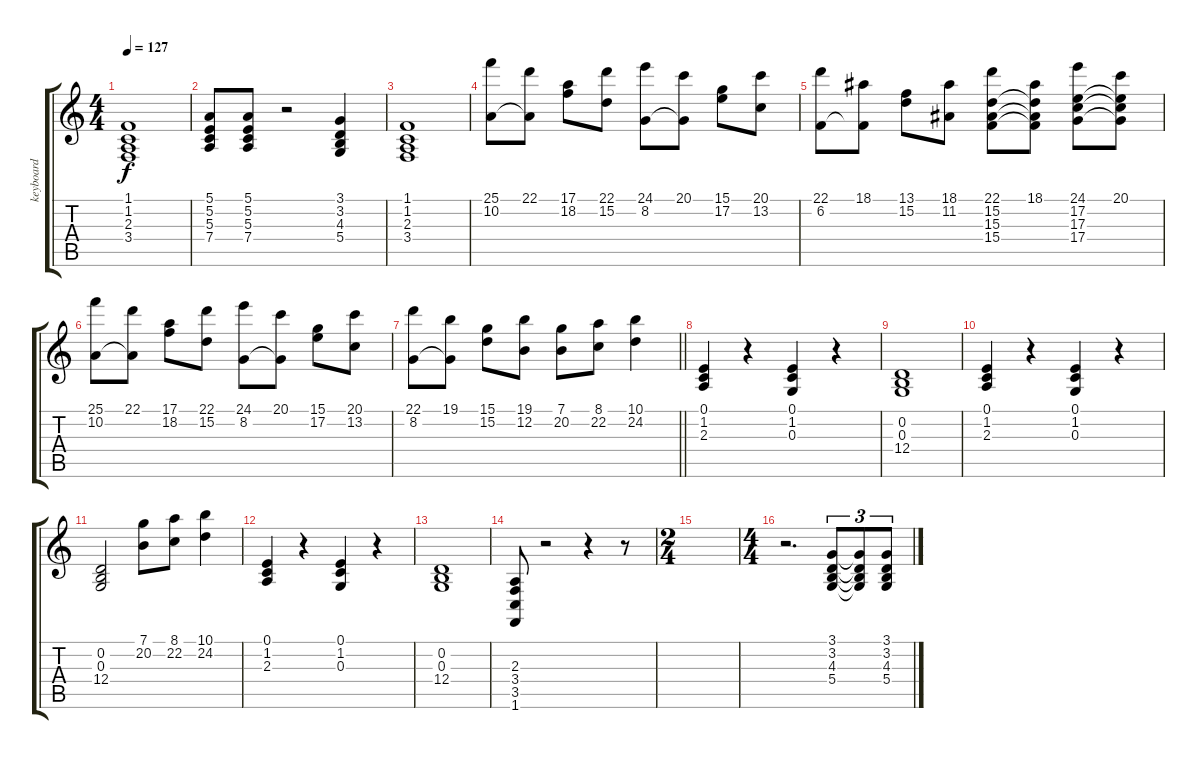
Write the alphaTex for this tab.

\track ("keyboard" "keyboard") {instrument acousticgrandpiano}
\staff {score tabs}
\tuning (E4 B3 G3 D3 A2 E2) {hide}
\ts (4 4)
\tempo 127
\clef g2
\ks c
(1.1 1.2 2.3 3.4).1{dy f} |
(5.1 5.2 5.3 7.4).8 (5.1 5.2 5.3 7.4).8 r.2 (3.1 3.2 4.3 5.4).4 |
(1.1 1.2 2.3 3.4).1 |
(25.1 10.2).8 (22.1 10.2{t}).8 (17.1 18.2).8 (22.1 15.2).8 (24.1 8.2).8 (20.1 8.2{t}).8 (15.1 17.2).8 (20.1 13.2).8 |
(22.1 6.2).8 (18.1 6.2{t}).8 (13.1 15.2).8 (18.1 11.2).8 (22.1 15.2 15.3 15.4).8 (18.1 15.2{t} 15.3{t} 15.4{t}).8 (24.1 17.2 17.3 17.4).8 (20.1 17.2{t} 17.3{t} 17.4{t}).8 |
(25.1 10.2).8 (22.1 10.2{t}).8 (17.1 18.2).8 (22.1 15.2).8 (24.1 8.2).8 (20.1 8.2{t}).8 (15.1 17.2).8 (20.1 13.2).8 |
\barLineRight lightlight
(22.1 8.2).8 (19.1 8.2{t}).8 (15.1 15.2).8 (19.1 12.2).8 (7.1 20.2).8 (8.1 22.2).8 (10.1 24.2).4 |
(0.1 1.2 2.3).4 r.4 (0.1 1.2 0.3).4 r.4 |
(0.2 0.3 12.4).1 |
(0.1 1.2 2.3).4 r.4 (0.1 1.2 0.3).4 r.4 |
(0.2 0.3 12.4).2 (7.1 20.2).8 (8.1 22.2).8 (10.1 24.2).4 |
(0.1 1.2 2.3).4 r.4 (0.1 1.2 0.3).4 r.4 |
(0.2 0.3 12.4).1 |
(2.3 3.4 3.5 1.6).8 r.2 r.4 r.8 |
\ts (2 4)
|
\ts (4 4)
r.2{d instrument honkytonkpiano} (3.1 3.2 4.3 5.4).8{tu (3 2)} (3.1{t} 3.2{t} 4.3{t} 5.4{t}).8{tu (3 2)} (3.1 3.2 4.3 5.4).8{tu (3 2)}
